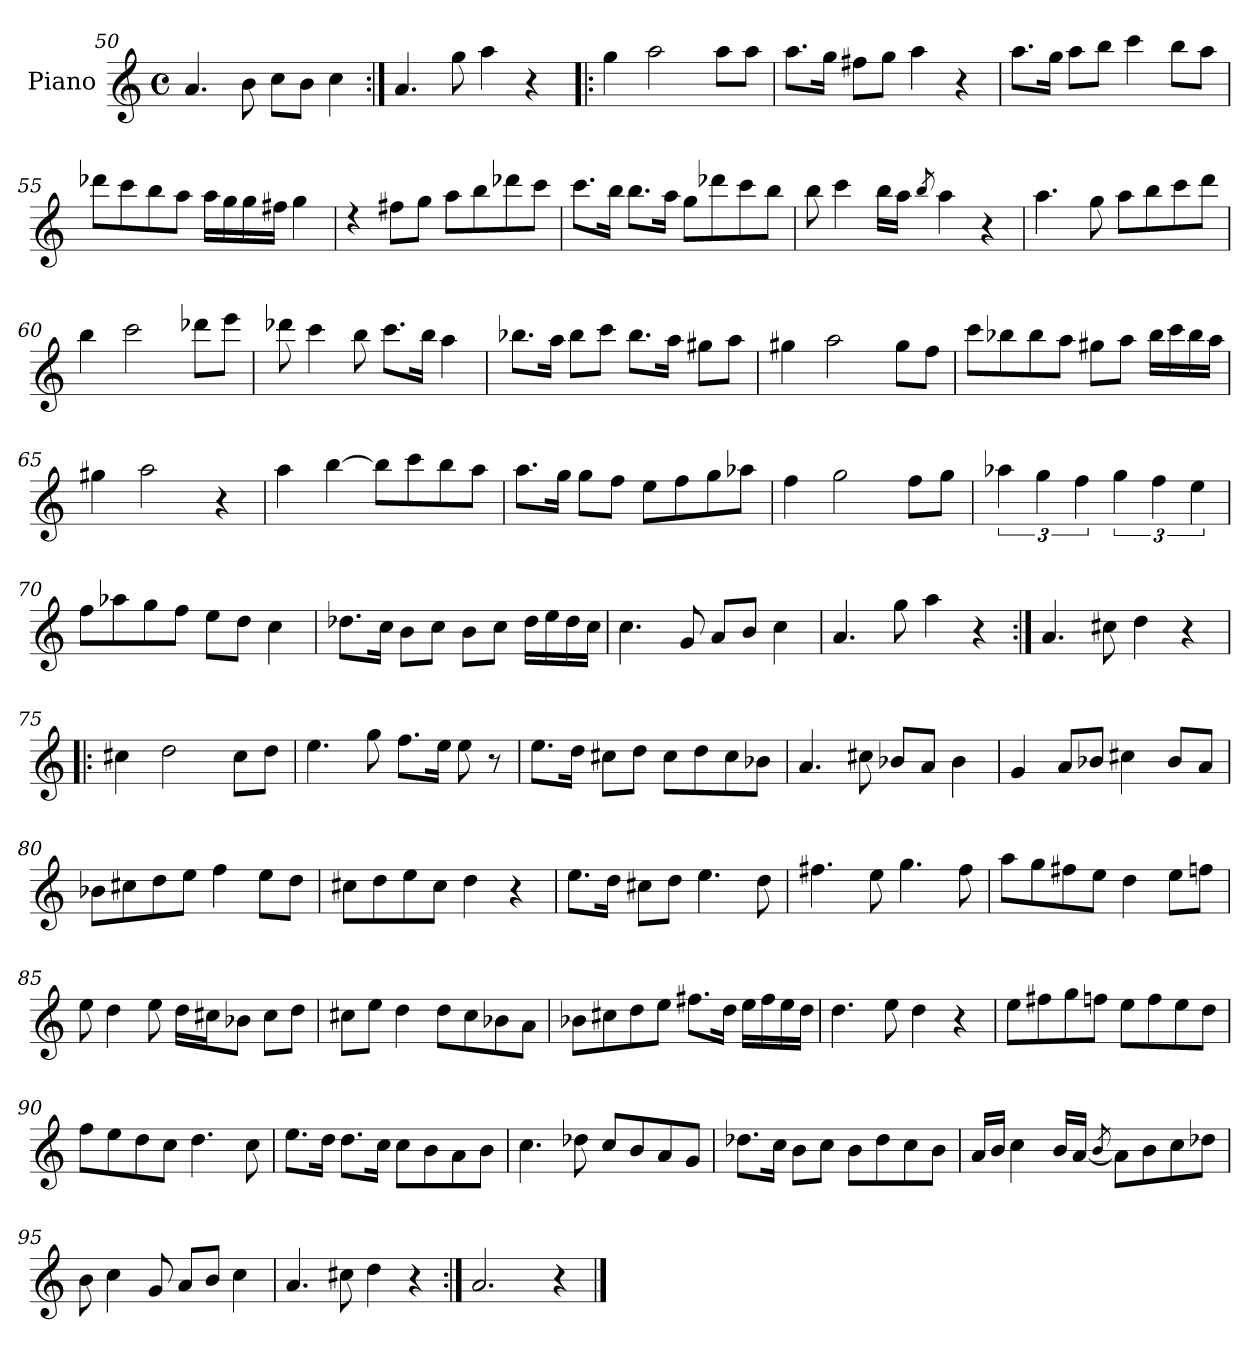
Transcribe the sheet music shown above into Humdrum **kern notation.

**kern
*part1
*staff1
*I"Piano
*I'Pno.
!!LO:PB:g=z
*clefG2
*k[]
*M4/4
*met(c)
=50
4.a/
8b\
8cc\L
8b\J
4cc\
=51:|!
4.a/
8gg\
4aa\
4r
=52!|:
4gg\
2aa\
8aa\L
8aa\J
=53
8.aa\L
16gg\Jk
8ff#X\L
8gg\J
4aa\
4r
=54
8.aa\L
16gg\Jk
8aa\L
8bb\J
4ccc\
8bb\L
8aa\J
!!LO:LB:g=z
=55
8ddd-X\L
8ccc\
8bb\
8aa\J
16aa\LL
16gg\
16gg\
16ff#X\JJ
4gg\
=56
4rdd
8ff#X\L
8gg\J
8aa\L
8bb\
8ddd-X\
8ccc\J
=57
8.ccc\L
16bb\Jk
8.bb\L
16aa\Jk
8gg\L
8ddd-X\
8ccc\
8bb\J
=58
8bb\
4ccc\
16bb\LL
16aa\JJ
8qbb/
4aa\
4r
!!LO:LB:g=z
=59
4.aa\
8gg\
8aa\L
8bb\
8ccc\
8ddd\J
=60
4bb\
2ccc\
8ddd-X\L
8eee\J
=61
8ddd-X\
4ccc\
8bb\
8.ccc\L
16bb\Jk
4aa\
=62
8.bb-X\L
16aa\Jk
8bb-\L
8ccc\J
8.bb-\L
16aa\Jk
8gg#X\L
8aa\J
=63
4gg#X\
2aa\
8gg#\L
8ff\J
!!LO:LB:g=z
=64
8ccc\L
8bb-X\
8bb-\
8aa\J
8gg#X\L
8aa\J
16bb-\LL
16ccc\
16bb-\
16aa\JJ
=65
4gg#X\
2aa\
4r
=66
4aa\
[4bb\
8bb\L]
8ccc\
8bb\
8aa\J
=67
8.aa\L
16gg\Jk
8gg\L
8ff\J
8ee\L
8ff\
8gg\
8aa-X\J
=68
4ff\
2gg\
8ff\L
8gg\J
!!LO:LB:g=z
=69
6aa-X\
6gg\
6ff\
6gg\
6ff\
6ee\
=70
8ff\L
8aa-X\
8gg\
8ff\J
8ee\L
8dd\J
4cc\
=71
8.dd-X\L
16cc\Jk
8b\L
8cc\J
8b\L
8cc\J
16dd-\LL
16ee\
16dd-\
16cc\JJ
=72
4.cc\
8g/
8a/L
8b/J
4cc\
=73
4.a/
8gg\
4aa\
4r
=74:|!
4.a/
8cc#X\
4dd\
4r
!!LO:LB:g=z
=75!|:
4cc#X\
2dd\
8cc#\L
8dd\J
=76
4.ee\
8gg\
8.ff\L
16ee\Jk
8ee\
8r
=77
8.ee\L
16dd\Jk
8cc#X\L
8dd\J
8cc#\L
8dd\
8cc#\
8b-X\J
=78
4.a/
8cc#X\
8b-X/L
8a/J
4b-\
=79
4g/
8a/L
8b-X/J
4cc#X\
8b-/L
8a/J
!!LO:LB:g=z
=80
8b-X\L
8cc#X\
8dd\
8ee\J
4ff\
8ee\L
8dd\J
=81
8cc#X\L
8dd\
8ee\
8cc#\J
4dd\
4r
=82
8.ee\L
16dd\Jk
8cc#X\L
8dd\J
4.ee\
8dd\
=83
4.ff#X\
8ee\
4.gg\
8ff#\
=84
8aa\L
8gg\
8ff#X\
8ee\J
4dd\
8ee\L
8ffn\J
!!LO:LB:g=z
=85
8ee\
4dd\
8ee\
16dd\LL
16cc#X\J
8b-X\J
8cc#\L
8dd\J
=86
8cc#X\L
8ee\J
4dd\
8dd\L
8cc#\
8b-X\
8a\J
=87
8b-X\L
8cc#X\
8dd\
8ee\J
8.ff#X\L
16dd\Jk
16ee\LL
16ff#\
16ee\
16dd\JJ
=88
4.dd\
8ee\
4dd\
4r
=89
8ee\L
8ff#X\
8gg\
8ffn\J
8ee\L
8ff\
8ee\
8dd\J
!!LO:LB:g=z
=90
8ff\L
8ee\
8dd\
8cc\J
4.dd\
8cc\
=91
8.ee\L
16dd\Jk
8.dd\L
16cc\Jk
8cc\L
8b\
8a\
8b\J
=92
4.cc\
8dd-X\
8cc/L
8b/
8a/
8g/J
=93
8.dd-X\L
16cc\Jk
8b\L
8cc\J
8b\L
8dd-\
8cc\
8b\J
=94
16a/LL
16b/JJ
4cc\
16b/LL
[16a/JJ
8qb/
8a\L]
8b\
8cc\
8dd-X\J
!!LO:LB:g=z
=95
8b\
4cc\
8g/
8a/L
8b/J
4cc\
=96
4.a/
8cc#X\
4dd\
4r
=97:|!
2.a/
4r
==
*-
